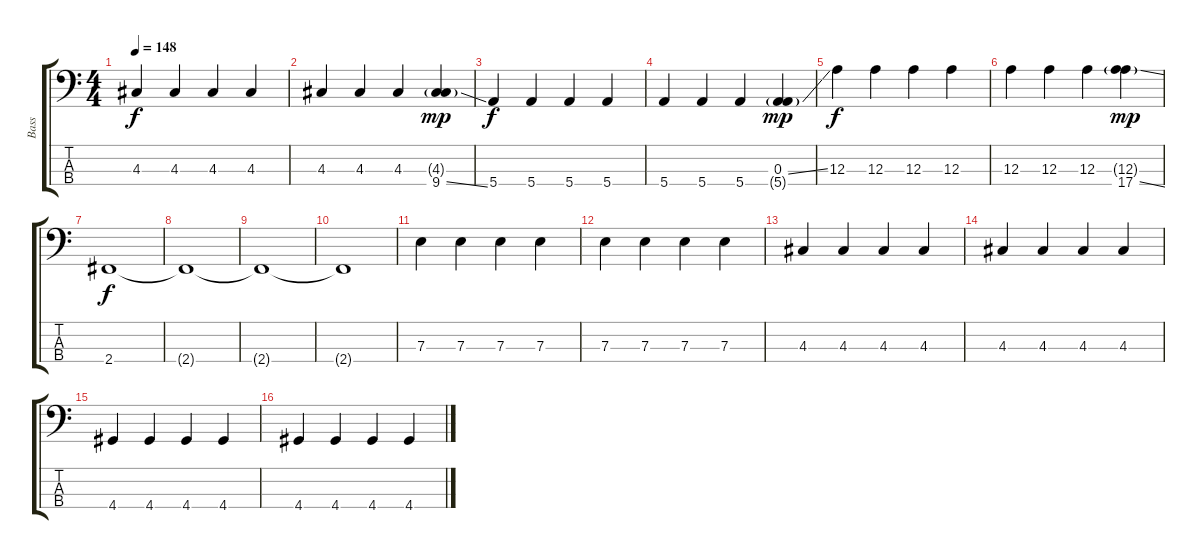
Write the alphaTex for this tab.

\track ("Bass" "Bass") {instrument electricbassfinger}
\staff {score tabs}
\tuning (G2 D2 A1 E1) {hide}
\ts (4 4)
\tempo 148
\clef f4
\ks c
4.3.4{dy f} 4.3.4 4.3.4 4.3.4 |
4.3.4 4.3.4 4.3.4 (4.3{g} 9.4{ss}).4{dy mp} |
5.4.4{dy f} 5.4.4 5.4.4 5.4.4 |
5.4.4 5.4.4 5.4.4 (0.3{ss} 5.4{g}).4{dy mp} |
12.3.4{dy f} 12.3.4 12.3.4 12.3.4 |
12.3.4 12.3.4 12.3.4 (12.3{g} 17.4{ss}).4{dy mp} |
2.4.1{dy f} |
2.4{t}.1 |
2.4{t}.1 |
2.4{t}.1 |
7.3.4 7.3.4 7.3.4 7.3.4 |
7.3.4 7.3.4 7.3.4 7.3.4 |
4.3.4 4.3.4 4.3.4 4.3.4 |
4.3.4 4.3.4 4.3.4 4.3.4 |
4.4.4 4.4.4 4.4.4 4.4.4 |
4.4.4 4.4.4 4.4.4 4.4.4
